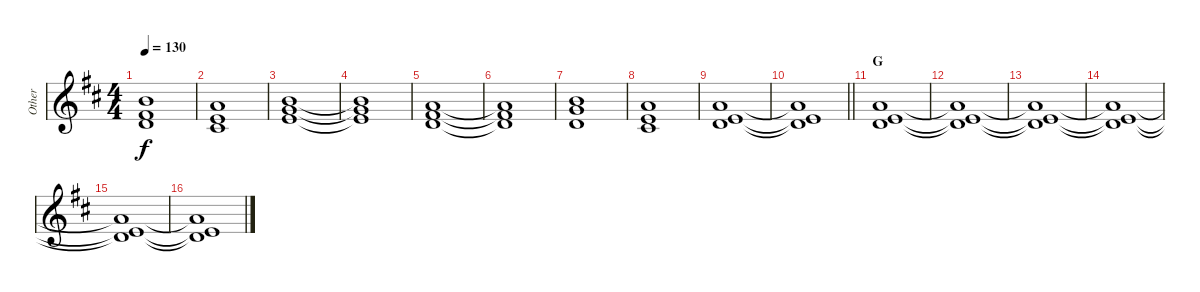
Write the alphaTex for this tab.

\track ("Other" "Other") {instrument pad2warm}
\staff {score}
\tuning (E5 B4 G4 D4 A3 E3 B2) {hide}
\ts (4 4)
\tempo 130
\clef g2
\ks d
(0.2 4.4 5.5).1{dy f} |
(2.3 2.4 4.5).1 |
(0.2 0.3 2.4).1 |
(0.2{t} 0.3{t} 2.4{t}).1 |
(2.3 0.4 9.5).1 |
(2.3{t} 0.4{t} 9.5{t}).1 |
(0.2 0.3 0.4).1 |
(2.3 2.4 4.5).1 |
(2.3 2.4 5.5).1 |
\barLineRight lightlight
(2.3{t} 2.4{t} 5.5{t}).1 |
\section ("" "G")
(2.3 2.4 5.5).1 |
(2.3{t} 2.4{t} 5.5{t}).1 |
(2.3{t} 2.4{t} 5.5{t}).1 |
(2.3{t} 2.4{t} 5.5{t}).1 |
(2.3{t} 2.4{t} 5.5{t}).1 |
(2.3{t} 2.4{t} 5.5{t}).1
